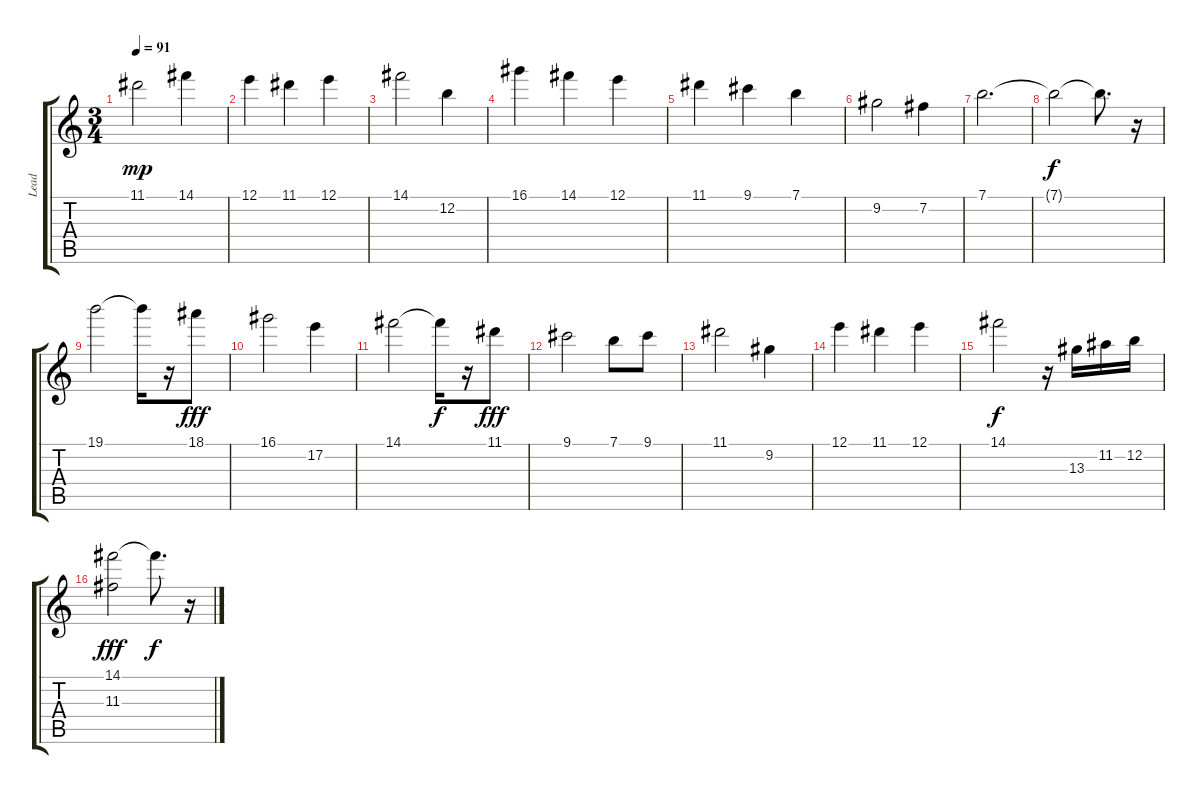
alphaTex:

\track ("Lead" "Lead") {instrument acousticguitarsteel}
\staff {score tabs}
\tuning (E4 B3 G3 D3 A2 E2) {hide}
\ts (3 4)
\tempo 91
\clef g2
\ks c
11.1.2{dy mp} 14.1.4 |
12.1.4 11.1.4 12.1.4 |
14.1.2 12.2.4 |
16.1.4 14.1.4 12.1.4 |
11.1.4 9.1.4 7.1.4 |
9.2.2 7.2.4 |
7.1.2{d} |
7.1{t}.2{dy f} 7.1{t}.8{d} r.16 |
19.1.2 19.1{t}.16 r.16 18.1.8{dy fff} |
16.1.2 17.2.4 |
14.1.2 14.1{t}.16{dy f} r.16 11.1.8{dy fff} |
9.1.2 7.1.8 9.1.8 |
11.1.2 9.2.4 |
12.1.4 11.1.4 12.1.4 |
14.1.2{dy f} r.16 13.3.16 11.2.16 12.2.16 |
(14.1 11.3).2{dy fff} 14.1{t}.8{d dy f} r.16
